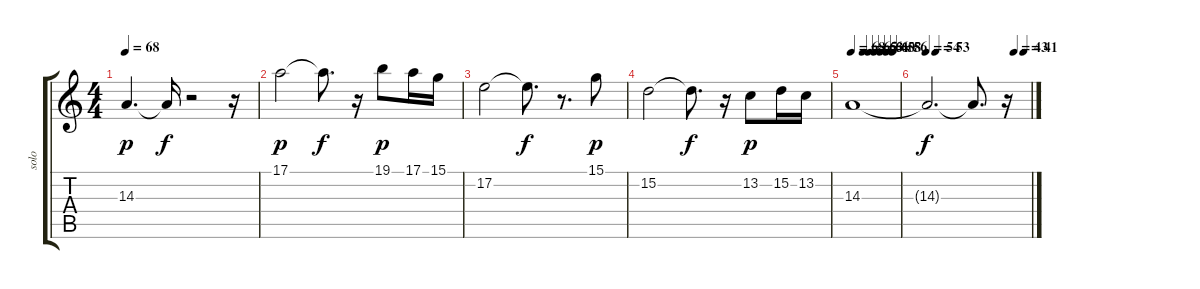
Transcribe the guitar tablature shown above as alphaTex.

\track ("solo" "solo") {instrument violin}
\staff {score tabs}
\tuning (E4 B3 G3 D3 A2 E2) {hide}
\ts (4 4)
\tempo 68
\clef g2
\ks c
14.3.4{d dy p} 14.3{t}.16{dy f} r.2 r.16 |
17.1.2{dy p} 17.1{t}.8{d dy f} r.16 19.1.8{dy p} 17.1.16 15.1.16 |
17.2.2 17.2{t}.8{d dy f} r.8{d} 15.1.8{dy p} |
15.2.2 15.2{t}.8{d dy f} r.16 13.2.8{dy p} 15.2.16 13.2.16 |
\tempo 68
\tempo (65 0.25)
\tempo (63 0.375)
\tempo (61 0.5)
\tempo (60 0.625)
\tempo (58 0.75)
\tempo (56 0.875)
14.3.1 |
\tempo 54
\tempo (53 0.09375)
\tempo (43 0.84375)
\tempo (41 0.9375)
14.3{t}.2{d dy f} 14.3{t}.8{d} r.16
